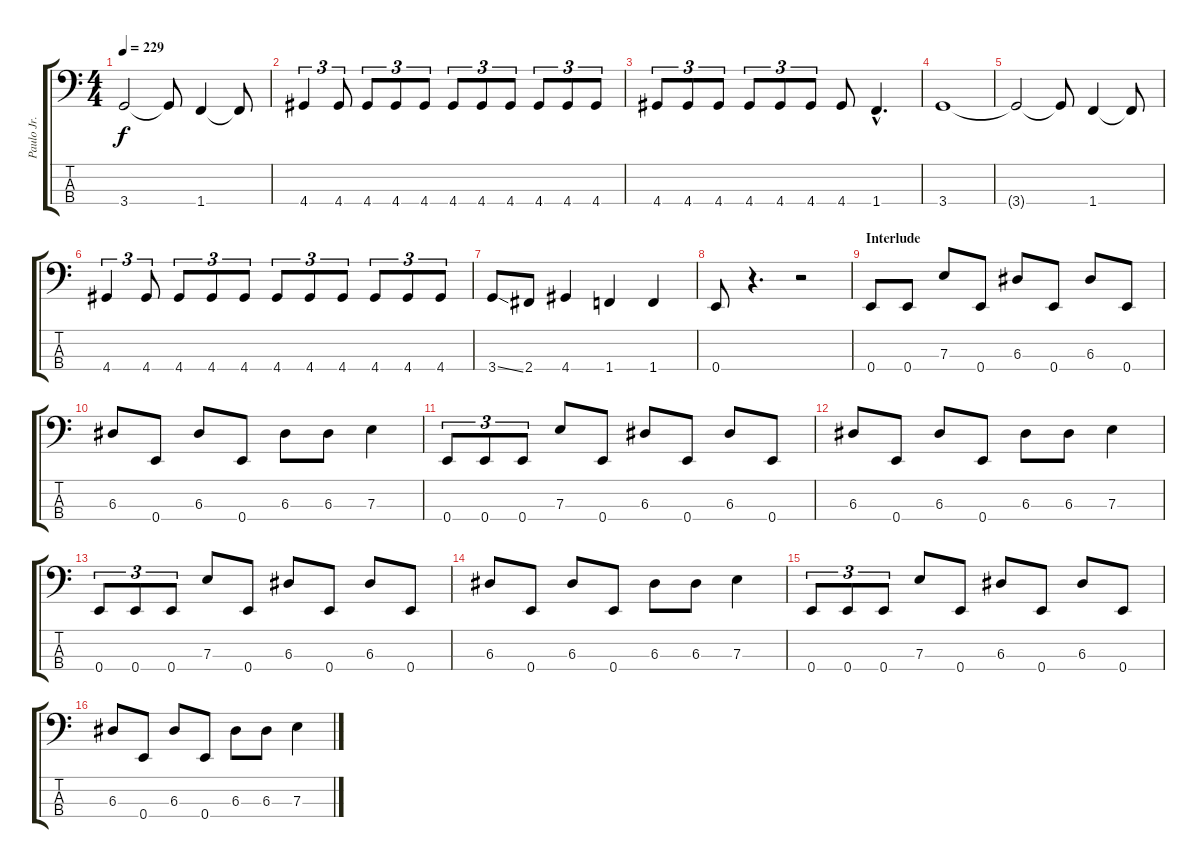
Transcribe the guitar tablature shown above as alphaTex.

\track ("Paulo Jr." "Paulo Jr.") {instrument electricbasspick}
\staff {score tabs}
\tuning (G2 D2 A1 E1) {hide}
\ts (4 4)
\tempo 229
\clef f4
\ks c
3.4{t}.2{dy f} 3.4{t}.8 1.4.4 1.4{t}.8 |
4.4.4{tu (3 2)} 4.4.8{tu (3 2)} 4.4.8{tu (3 2)} 4.4.8{tu (3 2)} 4.4.8{tu (3 2)} 4.4.8{tu (3 2)} 4.4.8{tu (3 2)} 4.4.8{tu (3 2)} 4.4.8{tu (3 2)} 4.4.8{tu (3 2)} 4.4.8{tu (3 2)} |
4.4.8{tu (3 2)} 4.4.8{tu (3 2)} 4.4.8{tu (3 2)} 4.4.8{tu (3 2)} 4.4.8{tu (3 2)} 4.4.8{tu (3 2)} 4.4.8 1.4{hac}.4{d} |
3.4.1 |
3.4{t}.2 3.4{t}.8 1.4.4 1.4{t}.8 |
4.4.4{tu (3 2)} 4.4.8{tu (3 2)} 4.4.8{tu (3 2)} 4.4.8{tu (3 2)} 4.4.8{tu (3 2)} 4.4.8{tu (3 2)} 4.4.8{tu (3 2)} 4.4.8{tu (3 2)} 4.4.8{tu (3 2)} 4.4.8{tu (3 2)} 4.4.8{tu (3 2)} |
3.4{ss}.8 2.4.8 4.4.4 1.4.4 1.4.4 |
0.4.8 r.4{d} r.2 |
\section ("" "Interlude")
0.4.8 0.4.8 7.3.8 0.4.8 6.3.8 0.4.8 6.3.8 0.4.8 |
6.3.8 0.4.8 6.3.8 0.4.8 6.3.8 6.3.8 7.3.4 |
0.4.8{tu (3 2)} 0.4.8{tu (3 2)} 0.4.8{tu (3 2)} 7.3.8 0.4.8 6.3.8 0.4.8 6.3.8 0.4.8 |
6.3.8 0.4.8 6.3.8 0.4.8 6.3.8 6.3.8 7.3.4 |
0.4.8{tu (3 2)} 0.4.8{tu (3 2)} 0.4.8{tu (3 2)} 7.3.8 0.4.8 6.3.8 0.4.8 6.3.8 0.4.8 |
6.3.8 0.4.8 6.3.8 0.4.8 6.3.8 6.3.8 7.3.4 |
0.4.8{tu (3 2)} 0.4.8{tu (3 2)} 0.4.8{tu (3 2)} 7.3.8 0.4.8 6.3.8 0.4.8 6.3.8 0.4.8 |
6.3.8 0.4.8 6.3.8 0.4.8 6.3.8 6.3.8 7.3.4
